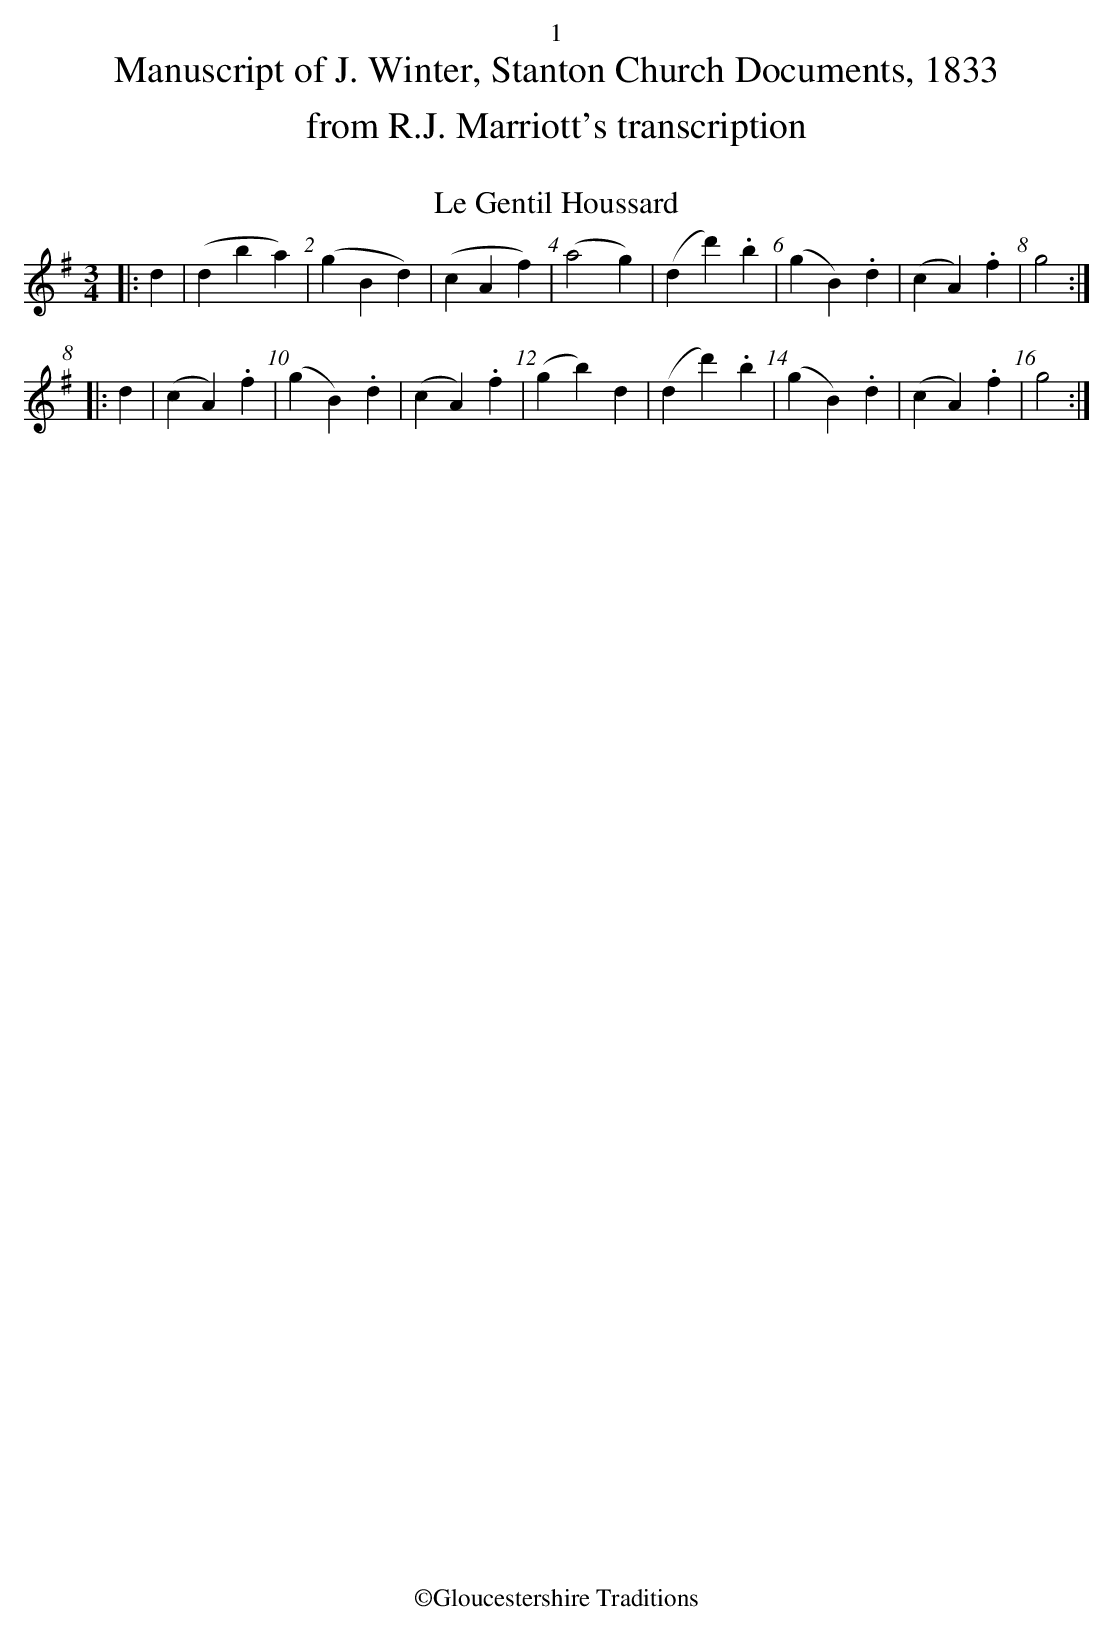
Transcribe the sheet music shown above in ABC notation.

X:1
T:Le Gentil Houssard
M:3/4
L:1/4
K:G
|:d| (dba)| (gBd) | (cAf) | (a2g) | (dd').b | (gB).d | (cA).f | g2:|
|:d| (cA).f | (gB).d | (cA).f | (gb)d | (dd').b | (gB).d | (cA).f | g2:|]
